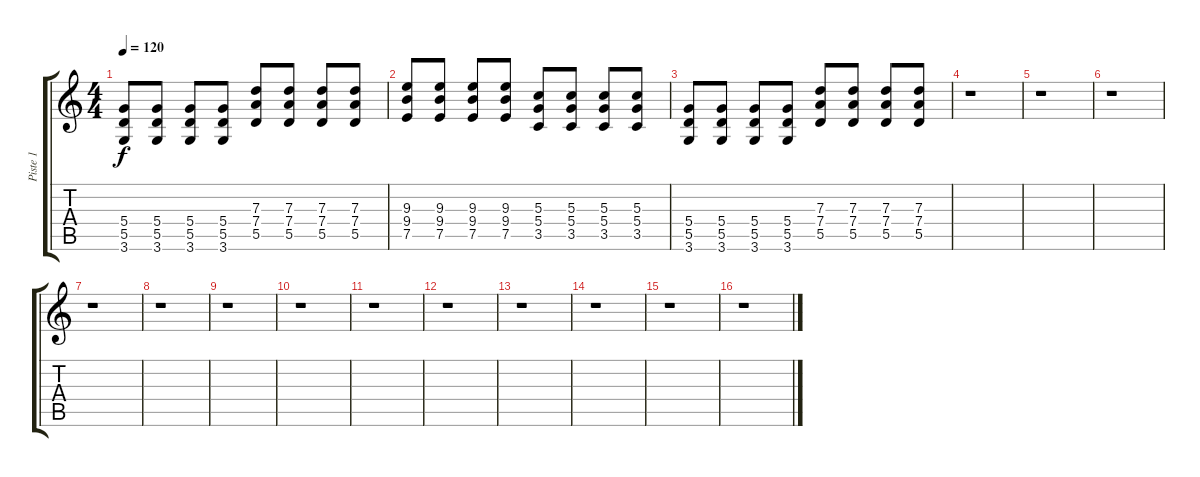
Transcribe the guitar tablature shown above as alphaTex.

\track ("Piste 1" "Piste 1") {instrument overdrivenguitar}
\staff {score tabs}
\tuning (E4 B3 G3 D3 A2 E2) {hide}
\ts (4 4)
\tempo 120
\clef g2
\ks c
(5.4 5.5 3.6).8{dy f} (5.4 5.5 3.6).8 (5.4 5.5 3.6).8 (5.4 5.5 3.6).8 (7.3 7.4 5.5).8 (7.3 7.4 5.5).8 (7.3 7.4 5.5).8 (7.3 7.4 5.5).8 |
(9.3 9.4 7.5).8 (9.3 9.4 7.5).8 (9.3 9.4 7.5).8 (9.3 9.4 7.5).8 (5.3 5.4 3.5).8 (5.3 5.4 3.5).8 (5.3 5.4 3.5).8 (5.3 5.4 3.5).8 |
(5.4 5.5 3.6).8 (5.4 5.5 3.6).8 (5.4 5.5 3.6).8 (5.4 5.5 3.6).8 (7.3 7.4 5.5).8 (7.3 7.4 5.5).8 (7.3 7.4 5.5).8 (7.3 7.4 5.5).8 |
r.1 |
r.1 |
r.1 |
r.1 |
r.1 |
r.1 |
r.1 |
r.1 |
r.1 |
r.1 |
r.1 |
r.1 |
r.1
